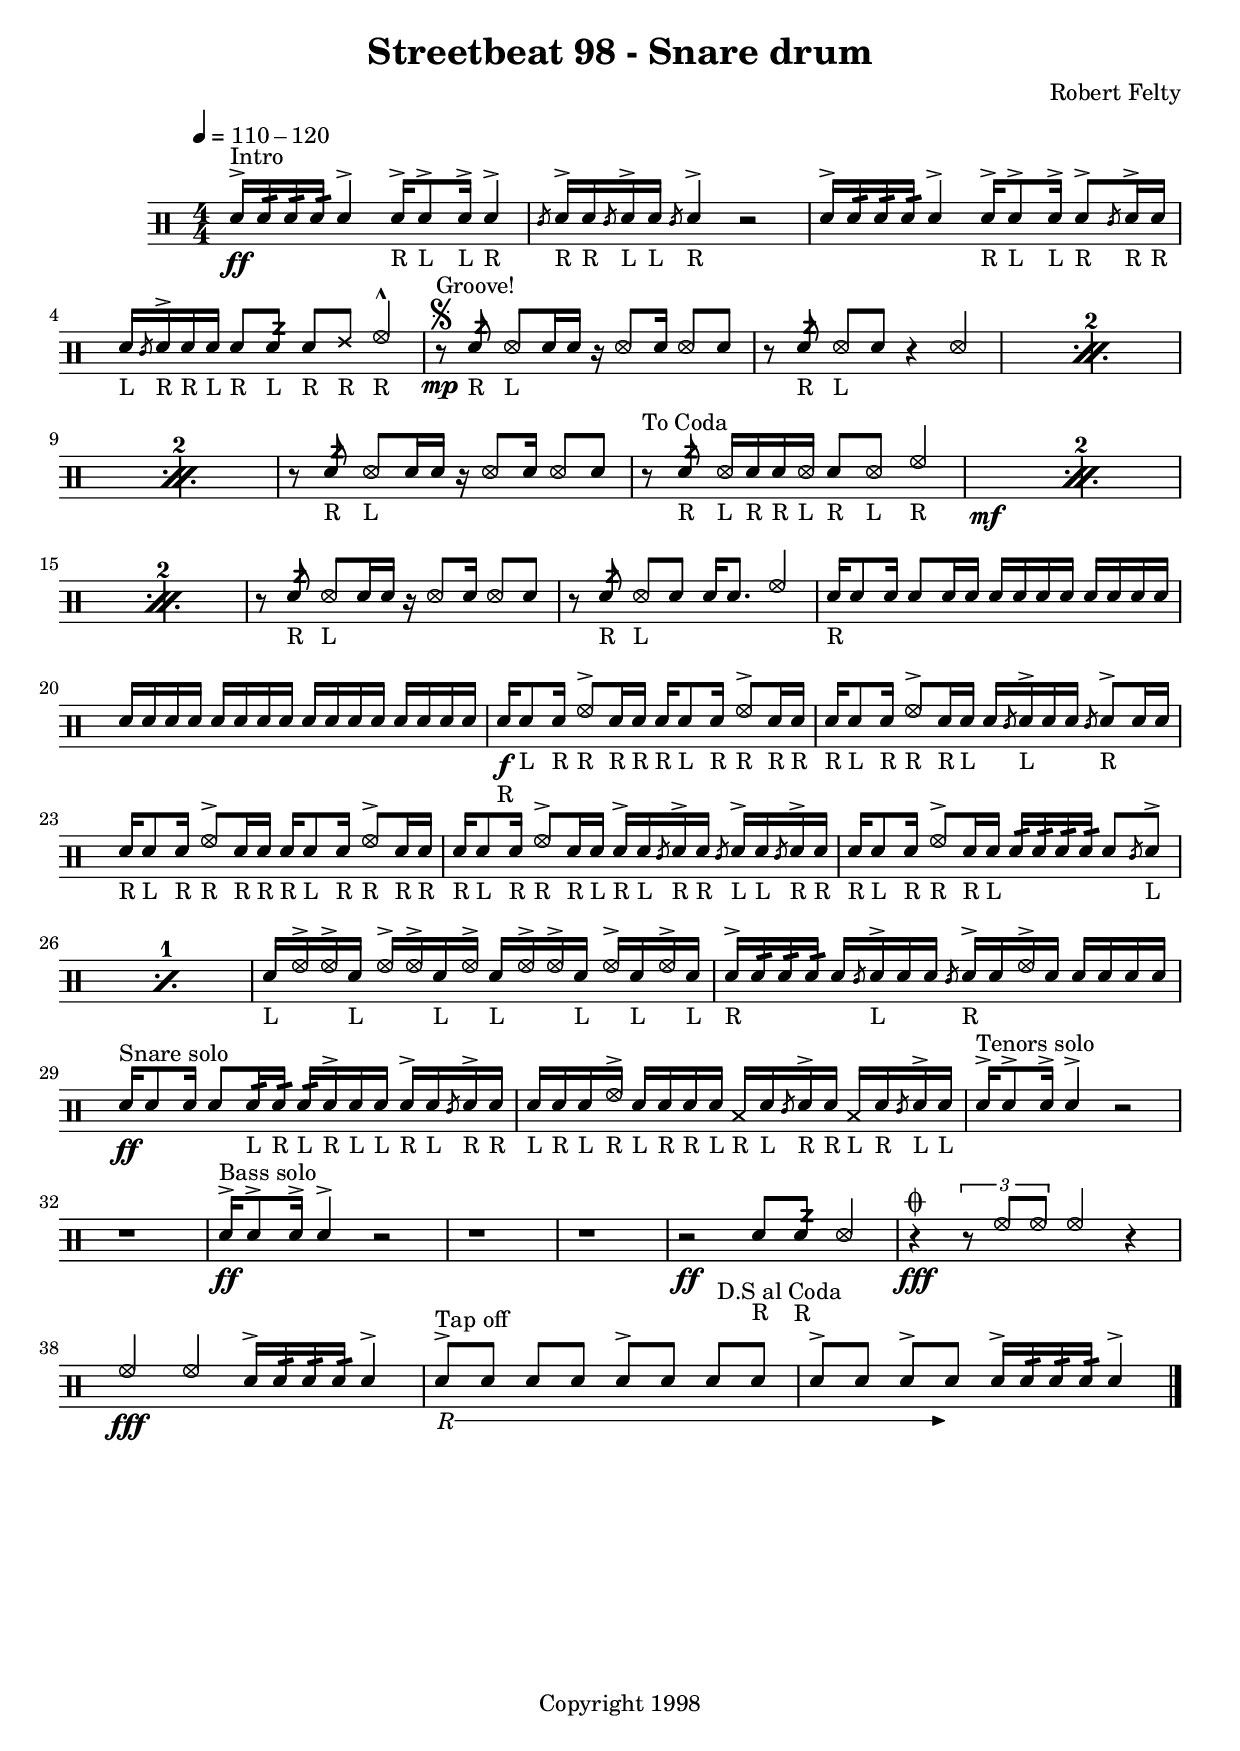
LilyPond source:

\version "2.24.0"
global = {
\overrideTimeSignatureSettings
        4/4        % timeSignatureFraction
        1/4        % baseMomentFraction
        #'(1 1 1 1)    % beatStructure
        #'()       % beamExceptions
  \time 4/4
  \numericTimeSignature
	\override MultiMeasureRest.expand-limit = #3
}

% general definitions and settings I like for my drumline notation
\layout {
	\context {
		\name Unison
		\type "Engraver_group"
		%\consists "Drum_notes_engraver" TODO makes double heads -ugly
		%\consists "Dynamic_engraver" TODO dynamics are placed on the staff instead of under
		\consists "Rest_engraver"
		\consists "Percent_repeat_engraver"
		\consists "Tuplet_engraver"
		\consists "Note_heads_engraver"
		\consists "Script_engraver"
		\consists "Text_engraver"
		\consists "Text_mark_engraver"
		\consists "Stem_engraver"
		\consists "Auto_beam_engraver"
		\consists "Beam_engraver"
		\consists "Rhythmic_column_engraver"
		\consists "Pitch_squash_engraver"
		squashedPosition = #0
		\override NoteHead.style = #'slash
			\override Stem.length = #7
		%\hide Stem
		\stemUp
		\alias DrumVoice
	}
}

rflam = #(define-music-function (dur) (ly:duration?)
#{ \drummode { 
			\override Stem.length = #4
\slashedGrace sna8 
			\override Stem.length = #7
sn$dur ^> _"R" } #})

lflam = #(define-music-function (dur) (ly:duration?)
#{ \drummode { 
			\override Stem.length = #4
	\slashedGrace sna8 
			\override Stem.length = #7
	sn$dur ^> _"L" } #} )

snr = #(define-music-function (dur) (ly:duration?)
  #{ \drummode { sn$dur _"R" } #} )

snl = #(define-music-function (dur) (ly:duration?)
  #{ \drummode { sn$dur _"L" } #} )

br = #(define-music-function (dur) (ly:duration?)
  #{ \drummode { sn$dur _"R" } #} )

bz = #(define-music-function (dur) (ly:duration?)
  #{ \drummode { 
		\once \override TextScript.extra-offset = #'(.4 . -2.5)
sn$dur ^\z
} #} )
bzl = #(define-music-function (dur) (ly:duration?)
  #{ \drummode { 
		\once \override TextScript.extra-offset = #'(.4 . -2.5)
sn$dur ^\z
_"L"
} #} )

bzr = #(define-music-function (dur) (ly:duration?)
  #{ \drummode { 
		\once \override TextScript.extra-offset = #'(.4 . -2.5)
^\z
sn$dur 
_"R"
		\revert TextScript.extra-offset
} #} )

buzzSymbol = \markup \path #0.25
#(let ((x 1/2) (y 1/2))
`((moveto ,x ,(- y)) (lineto ,(- x) ,(- y))
(lineto ,x ,y) (lineto ,(- x) ,y)))

applyBuzzSymbol = #(grob-transformer 'stencil
  (lambda (grob orig)
   (let* ((yex (ly:stencil-extent orig Y))
          (ypos (interval-index yex CENTER))
          (sten (grob-interpret-markup grob buzzSymbol)))
    (ly:stencil-add orig
     (ly:stencil-translate-axis sten ypos Y)))))
buzz = \tweak Stem.stencil \applyBuzzSymbol \etc

doublePercentWithCount =
  #(define-music-function (length count) (ly:duration? number?)
     (make-music 'DoublePercentEvent
                 'length (ly:duration-length length)
                 'repeat-count count ))
percentWithCount =
  #(define-music-function (length count) (ly:duration? number?)
     (make-music 'PercentEvent
                 'length (ly:duration-length length)
                 'repeat-count count ))



startSlashedGraceMusic = {
  \override NoteHead.font-size = #-6
	\override Flag.stroke-style = "grace"
}


stopSlashedGraceMusic = {
  \revert NoteHead.font-size
	\revert Flag.stroke-style 
}

#(define snareConfig '(
         (bassdrum        default   #f           5)
         (snare           default   #f           1)
         (hihat           cross     #f           2)
         (halfopenhihat   cross     #f     -1)
         (pedalhihat      xcircle   #f      1)
         (lowtom          xcircle   #f      3)))
#(define tenorConfig '(
         (bassdrum        default   #f           5)
         (snare           default   #f           3)
         (hihat           default     #f           1)
         (halfopenhihat   default     #f     -1)
         (pedalhihat      default   #f      -3)
         (lowtom          default   #f      -5)))
#(define bassConfig '(
         (bassdrum        cross   #f           4)
         (snare           default   #f           3)
         (hihat           default     #f           1)
         (halfopenhihat   default     #f     -1)
         (pedalhihat      default   #f      -3)
         (lowtom          default   #f      -5)))
titledPiece = {}
AutoBarline = {}
AutoEndMovementBarline = \bar "|."
drumPitchNames.spock = #'bassdrum
drumPitchNames.one = #'snare
drumPitchNames.two = #'hihat
drumPitchNames.three = #'halfopenhihat
drumPitchNames.four = #'pedalhihat
drumPitchNames.click = #'bassdrum
drumPitchNames.stickshot = #'hihat
drumPitchNames.rimshot = #'lowtom
drumPitchNames.rimclick = #'pedalhihat
drumPitchNames.backstick = #'halfopenhihat


arrow = #(define-music-function (mymarkup) (markup?)
#{ 
		\override TextSpanner.bound-padding = #1.0
  \override TextSpanner.style = #'line
  \override TextSpanner.bound-details.right.arrow = ##t
	\override TextSpanner.bound-details.left.text = #mymarkup
  \override TextSpanner.bound-details.right.padding = #0.6
	\override TextSpanner.bound-details.right.stencil-align-dir-y = #CENTER
  \override TextSpanner.bound-details.left.stencil-align-dir-y = #CENTER
	\textSpannerDown
						#}
						)



%Default Score Layout
\header{
	title = "Streetbeat 98 - Snare drum"
	composer = "Robert Felty"
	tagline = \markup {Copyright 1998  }
}
\new DrumStaff = "Snare" <<
	\new DrumVoice {
		\tempo 4 = 110-120
		\override StemTremolo.slope = #0.25
		\override StemTremolo.beam-width = #1.5
		\override Stem.length = #7
		% we set the beam positions to be fixed so that they are horizontal, and not sloped
		\override Beam.positions = #'(4 . 4)
		\set DrumStaff.drumStyleTable = #(alist->hash-table snareConfig)
		\global 
		\version "2.24.0"
	\drummode {
		\stemUp
		sn16^> \repeat unfold 3 { sn16:32  } sn4^> \snr16^> \snl8^> \snl16^> \snr4^> 
		\rflam16 sn16_"R" \lflam16 sn16_"L" \rflam4 r2
		sn16^> \repeat unfold 3 { sn16:32  } sn4^> \snr16^> \snl8^> \snl16^> \snr8^>  \rflam16 \snr16
		\snl16 \rflam16 \snr16 \snl16 \snr8 \buzz sn8_L \snr8 stickshot8_"R" rimshot4^^_"R"
		 % bar 5
		r8 \buzz sn8_"R" rimclick8_L  sn16 sn16 r16 rimclick8 sn16 rimclick8 sn8
		r8 \buzz sn8_"R" rimclick8_"L" sn8 r4 rimclick4
  \set countPercentRepeats = ##t
  \doublePercentWithCount 1*2 2
		 % bar 9
  \doublePercentWithCount 1*2 2
		r8 \buzz sn8_"R" rimclick8_L  sn16 sn16 r16 rimclick8 sn16 rimclick8 sn8
		r8 \buzz sn8_"R" rimclick16_"L" \snr16 \snr16 rimclick16_"L" \snr8 rimclick8_"L" rimshot4_"R"
		 % bar 13
  \doublePercentWithCount 1*2 2
  \doublePercentWithCount 1*2 2
		 % bar 17
		r8 \buzz sn8_"R" rimclick8_L  sn16 sn16 r16 rimclick8 sn16 rimclick8 sn8
		r8 \buzz sn8_"R" rimclick8_"L" sn8 sn16 sn8. rimshot4
		sn16_"R" sn8 sn16 sn8 sn16 sn16 \repeat unfold 8 {sn16}
		\repeat unfold 16 {sn16}
		 % bar 21
		\repeat unfold 2 { \snr16 \snl8 \snr16 rimshot8_"R"^> \snr16 \snr16 }
		\snr16 \snl8 \snr16 rimshot8_"R"^> \snr16 \snl16 sn16 \lflam16 sn16 sn16 \rflam8 sn16 sn16 
		\repeat unfold 2 { \snr16 \snl8 \snr16 rimshot8_"R"^> \snr16 \snr16 }
		\snr16 \snl8 \snr16 rimshot8_"R"^> \snr16 \snl16 sn16^>_"R" \snl16 \rflam16 \snr16 \lflam16 \snl16 \rflam16 \snr16 
		 % bar 25
		\snr16 \snl8 \snr16 rimshot8_"R"^> \snr16 \snl16 \repeat unfold 4 { sn16:32  } sn8 \lflam8^>
		\percentWithCount 1*1 1
		\repeat unfold 2 { \snl16 rimshot16^> rimshot16^> } \snl16 rimshot16^>  \snl16 rimshot16^> rimshot16^> \snl16 rimshot16^> \snl16 rimshot16^> \snl16
		\snr16^> \repeat unfold 3 { sn16:32  } sn16 \lflam16^> sn16 sn16 \rflam16 sn16 rimshot16^> \repeat unfold 5 { sn16 }

		 % bar 29 snare solo
		sn16 sn8 sn16 sn8 \snl16:32 \snr16:32 \snl16:32 \snr16^> \snl16 \snl16 \snr16^> \snl16 \rflam16 \snr16
		\buzz \snl16 \snr16 \snl16 rimshot16_"R"^> \snl16 \snr16 \snr16 \snl16 backstick16_"R" sn16_"L" \rflam16 \snr16 backstick16_"L" \snr16 \lflam16 \snl16
		sn16^> sn8^> sn16^> sn4^> r2
		r1
		 % bar 33
		sn16^> sn8^> sn16^> sn4^> r2
		r1
		r1
		r2 \snr8 \buzz sn8_"R" rimclick4
		 % bar 37
		r4\fff \tuplet 3/2 { r8 rimshot8 rimshot8 } rimshot4 r4
		rimshot4 rimshot4 sn16^> sn16:32 sn16:32 sn16:32 sn4^>
		\arrow "R" sn8^>\startTextSpan 
		^"Tap off"
		sn8 sn8 sn8 sn8^> sn8 sn8 sn8
		sn8^> sn8 sn8^> sn8 \stopTextSpan sn16^> sn16:32 sn16:32 sn16:32 sn4^>

		\fine
	}

	}
	\new DrumVoice {
		^"Intro"
% Sign at bar 5
\repeat unfold 4 { s1 } \segno
^"Groove!"
% Go to coda at bar 12
\repeat unfold 7 { s1 } s2^"To Coda" s2
% snare solo bar 29
\repeat unfold 16 { s1 }
^"Snare solo"
% tenors solo bar 31
\repeat unfold 2 { s1 }
^"Tenors solo"
%\sectionLabel "Tenors solo"
% bass solo bar 33
\repeat unfold 2 { s1 }
^"Bass solo"
% coda is at bar 37
\repeat unfold 3 { s1 }
s1
s1\coda 

	}
	\new DrumVoice {
		\ff
% bar 5
\repeat unfold 4 { s1 } \mp
% bar 13
\repeat unfold 8 { s1 } \mf
% bar 21
\repeat unfold 8 { s1 } \f
% bar 29
\repeat unfold 8 { s1 } \ff
% bar 33 
\repeat unfold 4 { s1 } \ff
\repeat unfold 3 { s1 } \ff
s2_"      D.S al Coda"  s2
% bar 37 
\repeat unfold 1 { s1 } \fff


	}
>>
